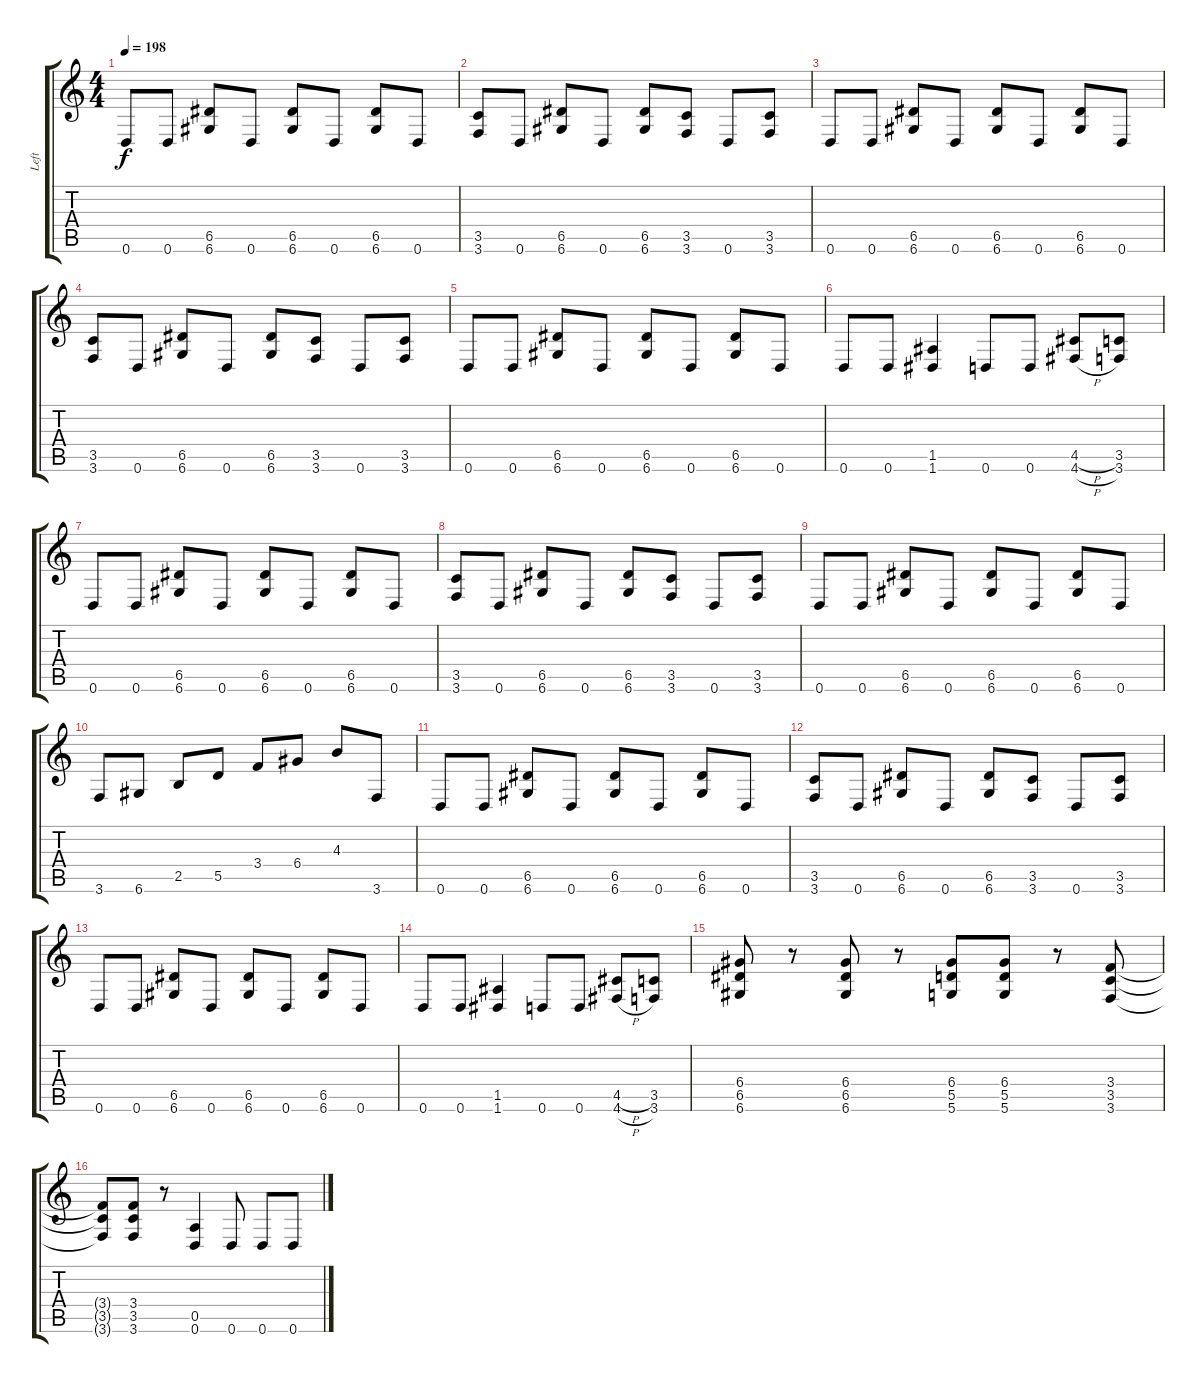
\track ("Left" "Left") {instrument distortionguitar}
\staff {score tabs}
\tuning (E4 B3 G3 D3 A2 D2) {hide}
\ts (4 4)
\tempo 198
\clef g2
\ks c
0.6.8{dy f} 0.6.8 (6.5 6.6).8 0.6.8 (6.5 6.6).8 0.6.8 (6.5 6.6).8 0.6.8 |
(3.5 3.6).8 0.6.8 (6.5 6.6).8 0.6.8 (6.5 6.6).8 (3.5 3.6).8 0.6.8 (3.5 3.6).8 |
0.6.8 0.6.8 (6.5 6.6).8 0.6.8 (6.5 6.6).8 0.6.8 (6.5 6.6).8 0.6.8 |
(3.5 3.6).8 0.6.8 (6.5 6.6).8 0.6.8 (6.5 6.6).8 (3.5 3.6).8 0.6.8 (3.5 3.6).8 |
0.6.8 0.6.8 (6.5 6.6).8 0.6.8 (6.5 6.6).8 0.6.8 (6.5 6.6).8 0.6.8 |
0.6.8 0.6.8 (1.5 1.6).4 0.6.8 0.6.8 (4.5{h} 4.6{h}).8 (3.5 3.6).8 |
0.6.8 0.6.8 (6.5 6.6).8 0.6.8 (6.5 6.6).8 0.6.8 (6.5 6.6).8 0.6.8 |
(3.5 3.6).8 0.6.8 (6.5 6.6).8 0.6.8 (6.5 6.6).8 (3.5 3.6).8 0.6.8 (3.5 3.6).8 |
0.6.8 0.6.8 (6.5 6.6).8 0.6.8 (6.5 6.6).8 0.6.8 (6.5 6.6).8 0.6.8 |
3.6.8 6.6.8 2.5.8 5.5.8 3.4.8 6.4.8 4.3.8 3.6.8 |
0.6.8 0.6.8 (6.5 6.6).8 0.6.8 (6.5 6.6).8 0.6.8 (6.5 6.6).8 0.6.8 |
(3.5 3.6).8 0.6.8 (6.5 6.6).8 0.6.8 (6.5 6.6).8 (3.5 3.6).8 0.6.8 (3.5 3.6).8 |
0.6.8 0.6.8 (6.5 6.6).8 0.6.8 (6.5 6.6).8 0.6.8 (6.5 6.6).8 0.6.8 |
0.6.8 0.6.8 (1.5 1.6).4 0.6.8 0.6.8 (4.5{h} 4.6{h}).8 (3.5 3.6).8 |
(6.4 6.5 6.6).8 r.8 (6.4 6.5 6.6).8 r.8 (6.4 5.5 5.6).8 (6.4 5.5 5.6).8 r.8 (3.4 3.5 3.6).8 |
(3.4{t} 3.5{t} 3.6{t}).8 (3.4 3.5 3.6).8 r.8 (0.5 0.6).4 0.6.8 0.6.8 0.6.8
